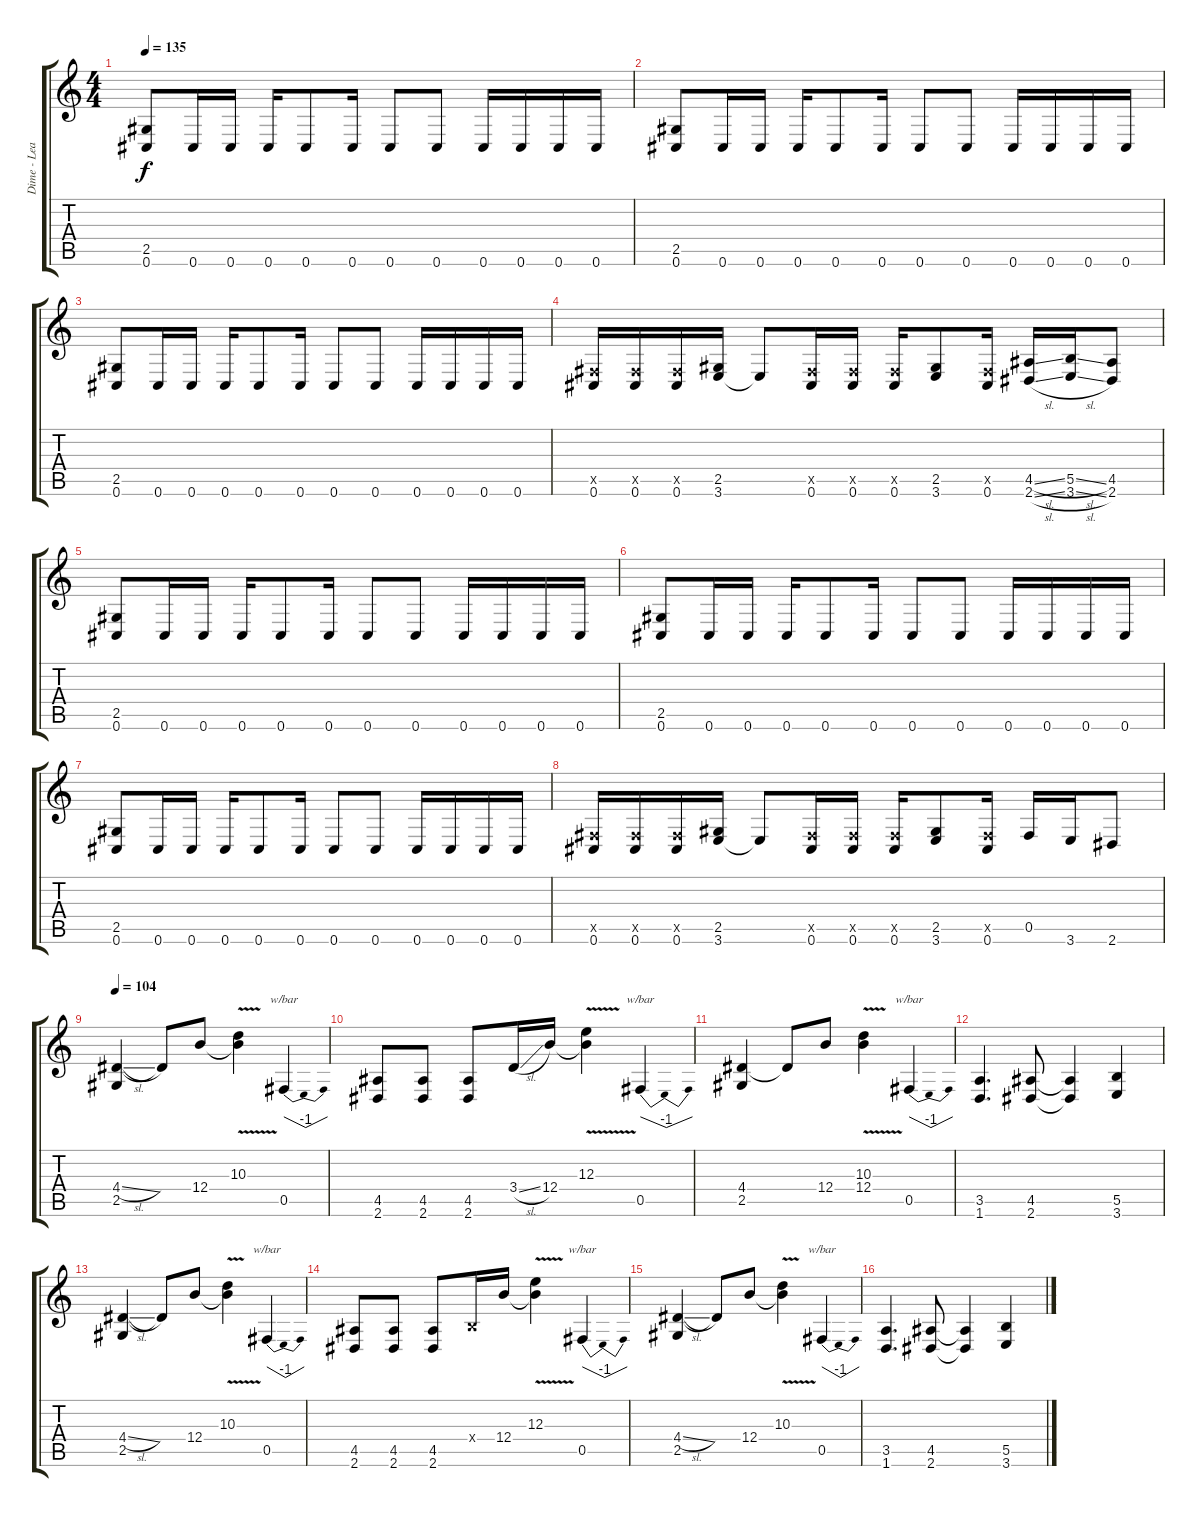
\track ("Dime - Lead Guitar" "Dime - Lea") {instrument overdrivenguitar}
\staff {score tabs}
\tuning (Db4 Ab3 E3 B2 Gb2 Db2) {hide}
\ts (4 4)
\tempo 135
\clef g2
\ks c
(2.5 0.6).8{dy f} 0.6.16 0.6.16 0.6.16 0.6.8 0.6.16 0.6.8 0.6.8 0.6.16 0.6.16 0.6.16 0.6.16 |
(2.5 0.6).8 0.6.16 0.6.16 0.6.16 0.6.8 0.6.16 0.6.8 0.6.8 0.6.16 0.6.16 0.6.16 0.6.16 |
(2.5 0.6).8 0.6.16 0.6.16 0.6.16 0.6.8 0.6.16 0.6.8 0.6.8 0.6.16 0.6.16 0.6.16 0.6.16 |
(0.5{x} 0.6).16 (0.5{x} 0.6).16 (0.5{x} 0.6).16 (2.5 3.6).16 3.6{t}.8 (0.5{x} 0.6).16 (0.5{x} 0.6).16 (0.5{x} 0.6).16 (2.5 3.6).8 (0.5{x} 0.6).16 (4.5{sl} 2.6{sl}).16 (5.5{sl} 3.6{sl}).16 (4.5 2.6).8 |
(2.5 0.6).8 0.6.16 0.6.16 0.6.16 0.6.8 0.6.16 0.6.8 0.6.8 0.6.16 0.6.16 0.6.16 0.6.16 |
(2.5 0.6).8 0.6.16 0.6.16 0.6.16 0.6.8 0.6.16 0.6.8 0.6.8 0.6.16 0.6.16 0.6.16 0.6.16 |
(2.5 0.6).8 0.6.16 0.6.16 0.6.16 0.6.8 0.6.16 0.6.8 0.6.8 0.6.16 0.6.16 0.6.16 0.6.16 |
(0.5{x} 0.6).16 (0.5{x} 0.6).16 (0.5{x} 0.6).16 (2.5 3.6).16 3.6{t}.8 (0.5{x} 0.6).16 (0.5{x} 0.6).16 (0.5{x} 0.6).16 (2.5 3.6).8 (0.5{x} 0.6).16 0.5.16 3.6.16 2.6.8 |
\tempo 104
(4.4{sl} 2.5).4 4.4{t}.8 12.4.8 (10.3{v} 12.4{v t}).4 0.5.4{tbe (dip default 0 0 30 -4 60 0)} |
(4.5 2.6).8 (4.5 2.6).8 (4.5 2.6).8 3.4{sl}.16 12.4.16 (12.3{v} 12.4{v t}).4 0.5.4{tbe (dip default 0 0 30 -4 60 0)} |
(4.4 2.5).4 4.4{t}.8 12.4.8 (10.3{v} 12.4{v}).4 0.5.4{tbe (dip default 0 0 30 -4 60 0)} |
(3.5 1.6).4{d} (4.5 2.6).8 (4.5{t} 2.6{t}).4 (5.5 3.6).4 |
(4.4{sl} 2.5).4 4.4{t}.8 12.4.8 (10.3{v} 12.4{v t}).4 0.5.4{tbe (dip default 0 0 30 -4 60 0)} |
(4.5 2.6).8 (4.5 2.6).8 (4.5 2.6).8 0.4{x}.16 12.4.16 (12.3{v} 12.4{v t}).4 0.5.4{tbe (dip default 0 0 30 -4 60 0)} |
(4.4{sl} 2.5).4 4.4{t}.8 12.4.8 (10.3{v} 12.4{v t}).4 0.5.4{tbe (dip default 0 0 30 -4 60 0)} |
(3.5 1.6).4{d} (4.5 2.6).8 (4.5{t} 2.6{t}).4 (5.5 3.6).4
